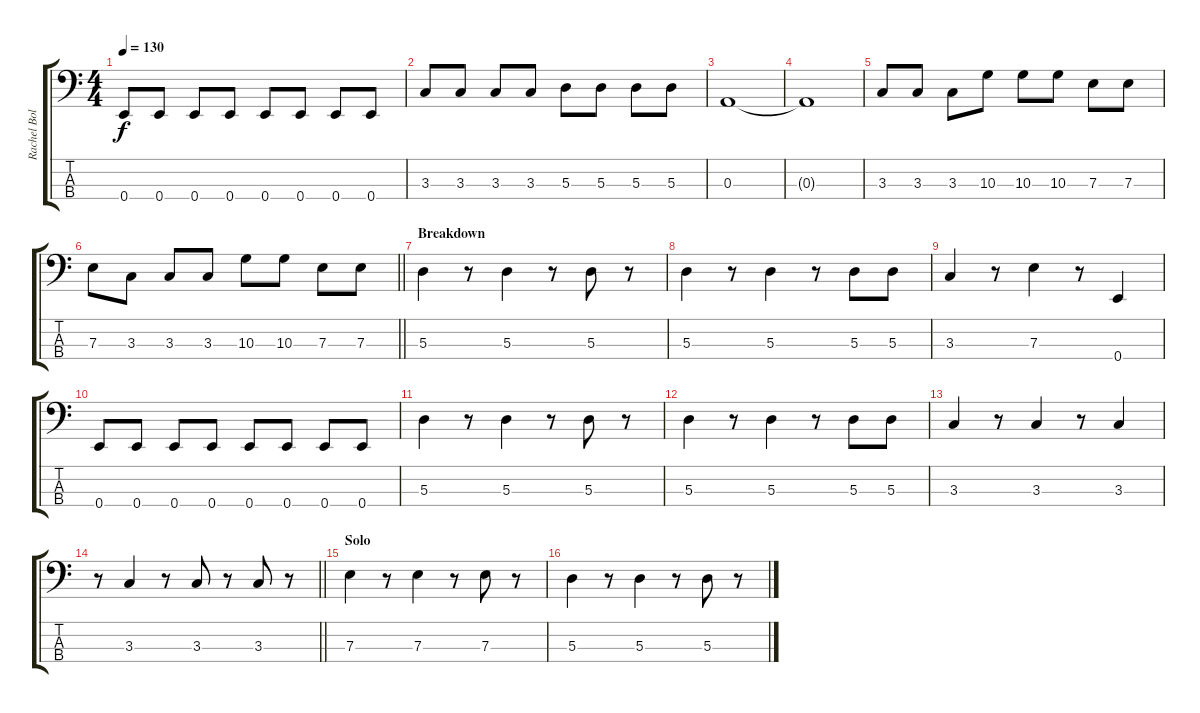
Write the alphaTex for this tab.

\track ("Rachel Bolan" "Rachel Bol") {instrument electricbassfinger}
\staff {score tabs}
\tuning (G2 D2 A1 E1) {hide}
\ts (4 4)
\tempo 130
\clef f4
\ks c
0.4.8{dy f} 0.4.8 0.4.8 0.4.8 0.4.8 0.4.8 0.4.8 0.4.8 |
3.3.8 3.3.8 3.3.8 3.3.8 5.3.8 5.3.8 5.3.8 5.3.8 |
0.3.1 |
0.3{t}.1 |
3.3.8 3.3.8 3.3.8 10.3.8 10.3.8 10.3.8 7.3.8 7.3.8 |
\barLineRight lightlight
7.3.8 3.3.8 3.3.8 3.3.8 10.3.8 10.3.8 7.3.8 7.3.8 |
\section ("" "Breakdown")
5.3.4 r.8 5.3.4 r.8 5.3.8 r.8 |
5.3.4 r.8 5.3.4 r.8 5.3.8 5.3.8 |
3.3.4 r.8 7.3.4 r.8 0.4.4 |
0.4.8 0.4.8 0.4.8 0.4.8 0.4.8 0.4.8 0.4.8 0.4.8 |
5.3.4 r.8 5.3.4 r.8 5.3.8 r.8 |
5.3.4 r.8 5.3.4 r.8 5.3.8 5.3.8 |
3.3.4 r.8 3.3.4 r.8 3.3.4 |
\barLineRight lightlight
r.8 3.3.4 r.8 3.3.8 r.8 3.3.8 r.8 |
\section ("" "Solo")
7.3.4 r.8 7.3.4 r.8 7.3.8 r.8 |
5.3.4 r.8 5.3.4 r.8 5.3.8 r.8
